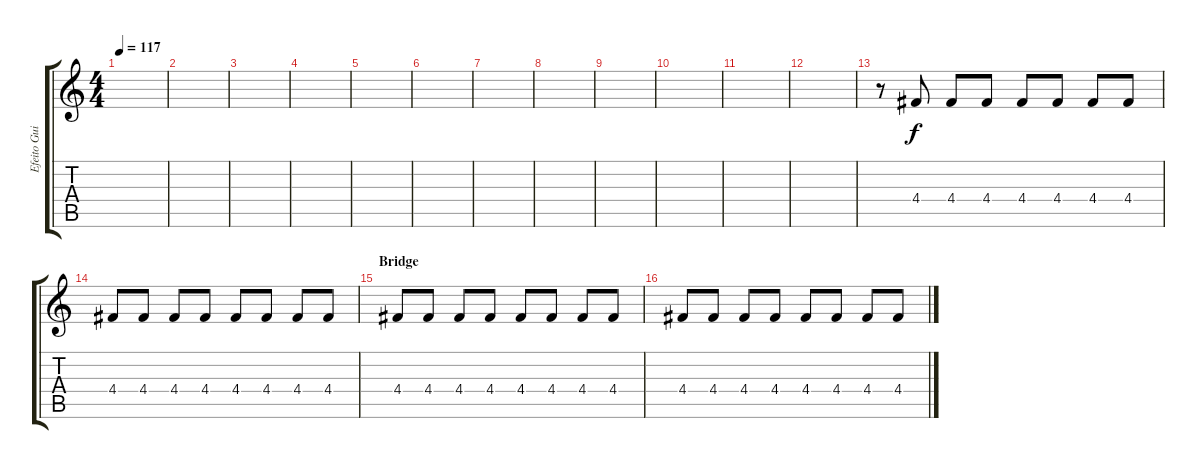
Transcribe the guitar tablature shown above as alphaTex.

\track ("Efeito Guitarra" "Efeito Gui") {instrument overdrivenguitar}
\staff {score tabs}
\tuning (E4 B3 G3 D3 A2 E2) {hide}
\ts (4 4)
\tempo 117
\clef g2
\ks c
|
|
|
|
|
|
|
|
|
|
|
|
r.8{volume 7 instrument distortionguitar} 4.4.8 4.4.8 4.4.8 4.4.8 4.4.8{volume 10} 4.4.8 4.4.8 |
4.4.8{volume 12} 4.4.8 4.4.8 4.4.8 4.4.8 4.4.8 4.4.8 4.4.8 |
\section ("" "Bridge")
4.4.8{volume 14} 4.4.8 4.4.8 4.4.8 4.4.8 4.4.8 4.4.8 4.4.8 |
4.4.8{volume 14} 4.4.8 4.4.8 4.4.8 4.4.8 4.4.8 4.4.8 4.4.8
